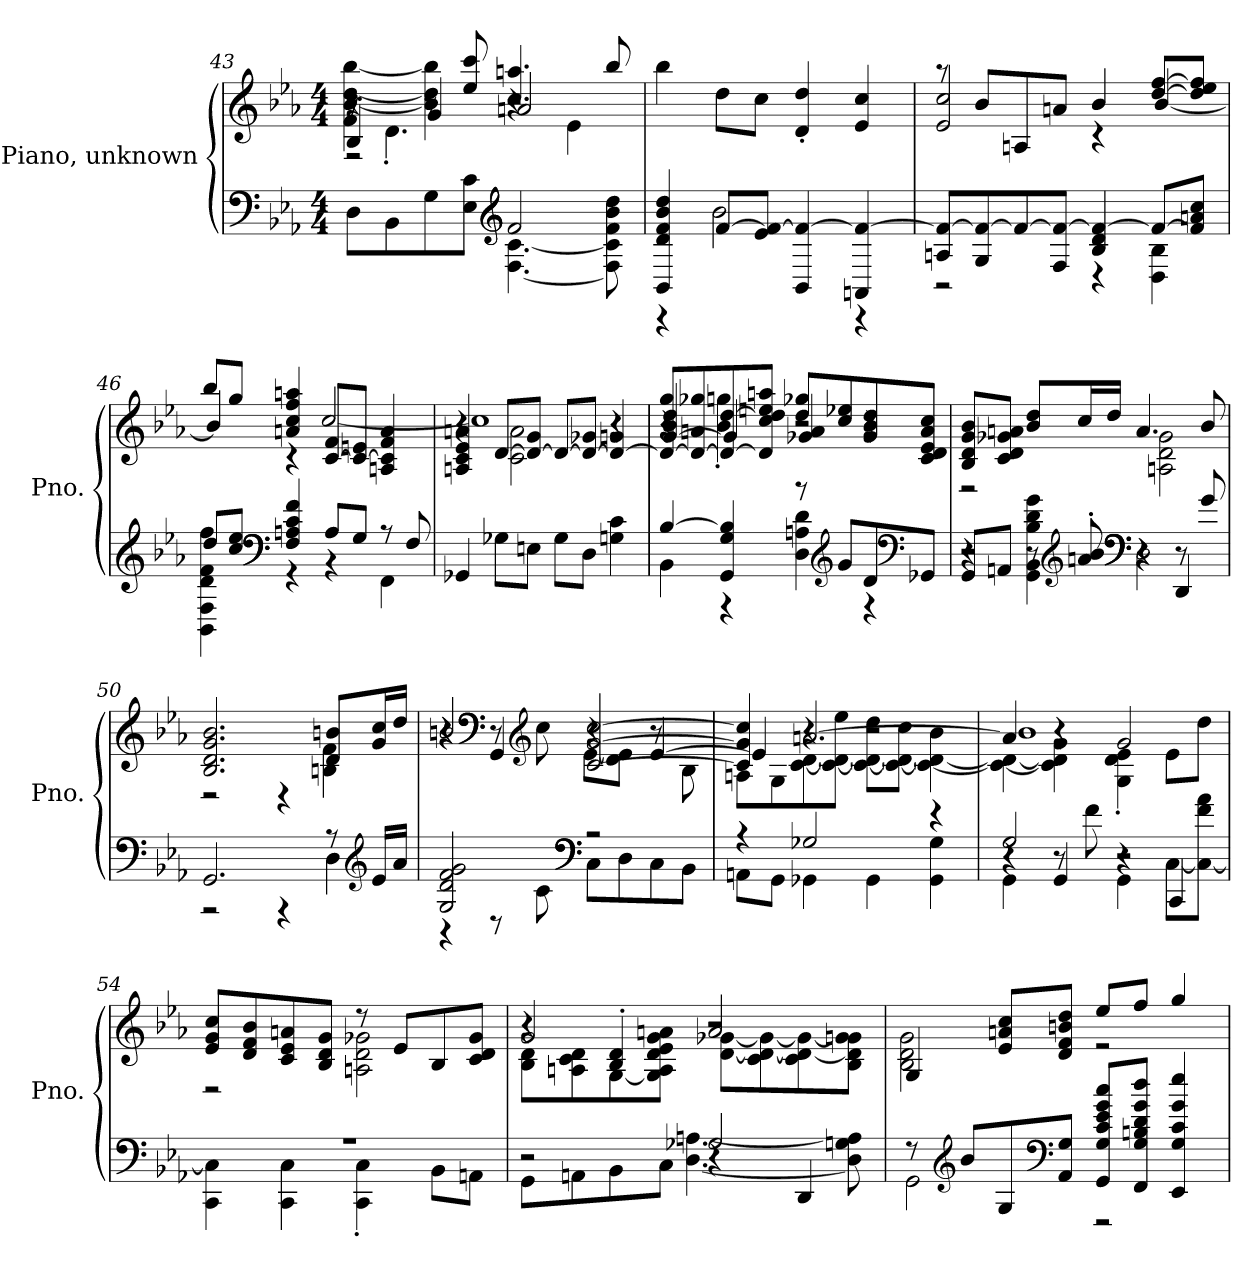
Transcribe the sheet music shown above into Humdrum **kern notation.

**kern	**kern
*part1	*part1
*staff2	*staff1
*I"Piano, unknown	*
*I'Pno.	*
*clefF4	*clefG2
*k[b-e-a-]	*k[b-e-a-]
*M4/4	*M4/4
=43	=43
*^	*^
*	*	*	*^
*	*	*	*	*^
2r	8D\L	4B-'/	4f\ [4b-\ [4dd\ [4bb-\	4r	8r
.	8BB-\	.	.	.	4.d'\
.	8G\	8r	4b-\] 4dd\] 4bb-\]	4g/	.
.	8E-\ 8c\J	8ee-/ 8ccc/	.	.	.
*clefG2	*	*	*	*	*
2f/	[4.F\ [4.c\	4.cc/ 4.aan/	2r	2an/	4r
.	.	.	.	.	4e-\
.	8F\] 8c\] 8f\ 8b-\ 8dd\	8bb-/	.	.	.
*	*	*v	*v	*v	*v
!!LO:LB:g=z
=44	=44	=44
4BB-/ 4d/ 4f/ 4b-/ 4dd/	4r	4bb-\
[8f/L	2b-\	8dd\L
8e-/ 8f/_J	.	8cc\J
4BB-/ 4f/_	.	4d/' 4dd/'
4AAn/ 4f/_	4r	4e-/ 4cc/
=45	=45	=45
*	*	*^
8An/ 8f/_L	2r	8r	2e-/ 2cc/
8G/ 8f/_	.	8b-/L	.
8f/_	.	8An/	.
8F/ 8f/_J	.	8an/J	.
4B-/ 4d/ 4f/_	4r	4b-/	4r
8f/L_	4D\ 4B-\	[8dd/ [8ff/L	[4b-/
8f/] 8an/ 8cc/J	.	8dd/] 8ee-/ 8ff/]J	.
=46	=46	=46	=46
8dd/L	4BB-\ 4F\ 4d\ 4f\ 4ff\	8bb-/L	4b-/]
8cc/ 8ee-/J	.	8gg/J	.
*clefF4	*	*	*
4F/ 4An/ 4c/ 4f/	4r	4an/ 4cc/ 4ff/ 4aan/	4r
8A/L	4r	[8c/ 8f/L	[2cc/
8G/J	.	8c/_ 8en/J	.
8r	4FF\	4An/ 4c/] 4f/ 4a/	.
8F/	.	.	.
*v	*v	*	*
=47	=47	=47
*	*	*^
4GG-X/	4An/ 4c/ 4e-/ 4an/	4r	1cc]
8G-X\L	[8d/L	2c\ 2a\	.
8En\J	8d/_ 8g/J	.	.
8G-\L	8d/L_	.	.
8D\J	8d/_ 8g-X/J	.	.
4Gn\ 4c\	4d/_ 4gn/	4r	.
!!LO:LB:g=z	!!	!!
=48	=48	=48	=48
*^	*	*	*
[4B-/	4BB-\	8d/_ 8gg/L	4r	[4g/ 4b-/ 4dd/
.	.	8d/_ 8an/ 8gg-X/	.	.
4GG/ 4G/ 4B-/]	4r	8d/_ [8dd/	4b-\' 4ggn\'	4g/]
.	.	8d/] 8cc/ 8dd/] 8een/ 8aan/J	.	.
8r	4D\ 4An\ 4d\	8dd/ 8gg-X/L	2r	4g-X/ 4a/
*clefG2	*	*	*	*
8g/L	.	8cc/ 8ee-X/	.	.
8d/	4r	8g-/ 8b-/ 8dd/	.	4r
*clefF4	*	*	*	*
8GG-X/J	.	8c/ 8d/ 8e-/ 8a/ 8cc/J	.	.
*	*	*	*v	*v
=49	=49	=49	=49
*	*^	*	*
8GG/L	4r	2r	8B-/ 8d/ 8g/ 8b-/L	2r
8AAn/J	.	.	8c/ 8d/ 8g-X/ 8an/J	.
8r	4GG\ 4BB-\ 4B-\ 4d\ 4g\	.	8b-/ 8dd/L	.
*clefG2	*	*	*	*
8an/' 8b-/'	.	.	16cc/L	.
.	.	.	16dd/JJ	.
*clefF4	*	*	*	*
4r	2D\	4r	4.a/	2An\ 2d\ 2g-\
8r	.	4DD/	.	.
8g/	.	.	8b-/	.
*	*v	*v	*	*
=50	=50	=50	=50
2.GG/	2r	2.B-/ 2.d/ 2.g/ 2.b-/	2r
.	4r	.	4r
8r	4D\	8d/ 8bn/L	4Bn\ 4f\
*clefG2	*	*	*
16e-/LL	.	16g/ 16cc/L	.
16a-/JJ	.	16dd/JJ	.
!!LO:LB:g=z
=51	=51	=51	=51
*	*	*	*^
2G/ 2d/ 2f/ 2g/	4r	2bn/	4r	4r
*	*	*clefF4	*	*
.	8r	.	8r	4GG/
*	*	*clefG2	*	*
.	8c\	.	8cc\	.
*clefF4	*	*	*	*
2r	8C\L	[2c/ [2g/ [2cc/	[8e-\L	4r
.	8D\	.	8d\ 8e-\]J	.
.	8C\	.	8r	[4e-/
.	8BB-\J	.	8B-\	.
=52	=52	=52	=52	=52
4r	8AAn\L	4c/] 4g/] 4cc/]	8An\L	4e-/]
.	8GG\J	.	8G\	.
2G-X/	4GG-X\	[2.an/	[8c\ [8d\	4r
.	.	.	8c\_ 8d\_ 8ee-\J	.
.	4GG-\	.	8c\_ 8d\_ 8dd\L	2r
.	.	.	8c\_ 8d\_ 8cc\J	.
4r	4GG-\ 4G-\	.	4c\_ 4d\_ 4b-\	.
=53	=53	=53	=53	=53
*	*^	*	*	*
2G/	4GG\	4r	4a/]	4c\_ 4d\_	1b-
.	8r	4GG/	4r	4c\] 4d\] 4g\	.
.	8f\	.	.	.	.
2r	4GG\	4r	2g/	4G\' 4d\' 4e-\'	.
.	[8C\L	4CC/	.	8e-\L	.
.	8C\_ 8f\ 8a-\J	.	.	8dd\J	.
*	*v	*v	*	*	*
*	*	*	*v	*v
!!LO:LB:g=z
=54	=54	=54	=54
1r	4CC\ 4C\]	8e-/ 8g/ 8cc/L	2r
.	.	8d/ 8f/ 8b-/	.
.	4CC\ 4C\	8c/ 8e-/ 8an/	.
.	.	8B-/ 8d/ 8g/J	.
.	4CC\' 4C\'	8r	2An\ 2d\ 2g-X\
.	.	8e-/L	.
.	8BB-\L	8B-/	.
.	8AAn\J	8c/ 8d/ 8g-/J	.
=55	=55	=55	=55
*	*^	*	*^
2r	8GG\L	2r	2g/	8B-\ 8d\L	4r
.	8AAn\	.	.	8An\ 8c\ 8d\	.
.	8BB-\	.	.	[8G\	4B-/' 4d/'
.	8C\J	.	.	8G\] 8A\ 8d\ 8e-\ 8g\ 8an\J	.
2G-X/	[4.D\ [4.An\	4r	2a/	[8d\ [8g-X\L	2r
.	.	.	.	8c\ 8d\_ 8g-\_	.
.	.	4DD/	.	8c\ 8d\_ 8g-\_	.
.	8D\] 8Gn\ 8A\]	.	.	8B-\ 8d\] 8g-\] 8gn\J	.
*	*v	*v	*	*	*
*	*	*	*v	*v
=56	=56	=56	=56
8r	2GG\	4G/	2B-\ 2d\ 2g\
*clefG2	*	*	*
8b-/L	.	.	.
8G/	.	8e-/ 8an/ 8cc/L	.
*clefF4	*	*	*
8AA-/ 8G/J	.	8d/ 8f/ 8bn/ 8dd/J	.
8GG/ 8G/ 8c/ 8e-/ 8g/ 8cc/L	2r	8ee-/L	2r
8FF/ 8G/ 8Bn/ 8d/ 8g/ 8dd/J	.	8ff/J	.
4EE-/ 4G/ 4c/ 4g/ 4ee-/	.	4gg/	.
*v	*v	*	*
*	*v	*v
=	=
*-	*-
